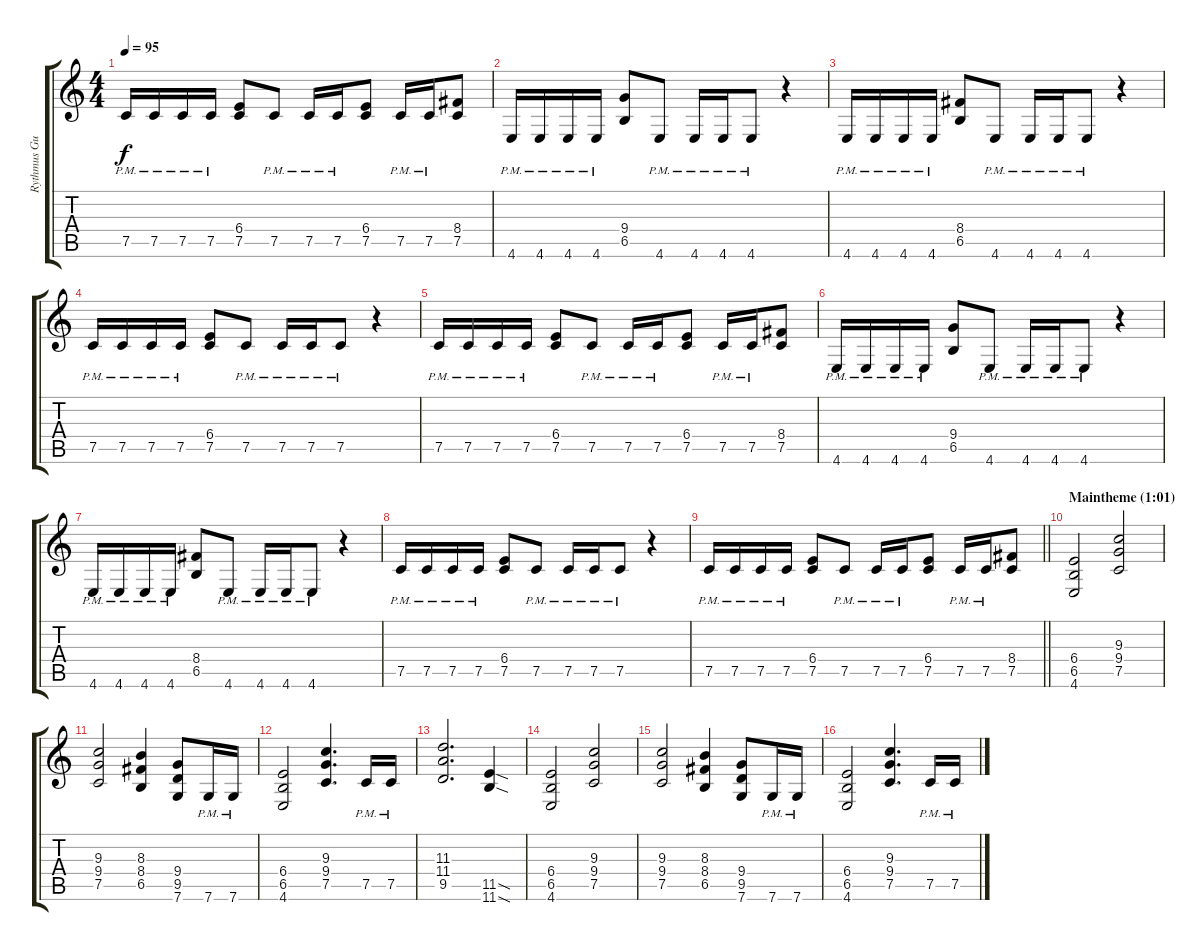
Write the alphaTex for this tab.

\track ("Rythmus Guitar 1" "Rythmus Gu") {instrument distortionguitar}
\staff {score tabs}
\tuning (C4 G3 Eb3 Bb2 F2 C2) {hide}
\ts (4 4)
\tempo 95
\clef g2
\ks c
7.5{pm}.16{dy f} 7.5{pm}.16 7.5{pm}.16 7.5{pm}.16 (6.4 7.5).8 7.5{pm}.8 7.5{pm}.16 7.5{pm}.16 (6.4 7.5).8 7.5{pm}.16 7.5{pm}.16 (8.4 7.5).8 |
4.6{pm}.16 4.6{pm}.16 4.6{pm}.16 4.6{pm}.16 (9.4 6.5).8 4.6{pm}.8 4.6{pm}.16 4.6{pm}.16 4.6{pm}.8 r.4 |
4.6{pm}.16 4.6{pm}.16 4.6{pm}.16 4.6{pm}.16 (8.4 6.5).8 4.6{pm}.8 4.6{pm}.16 4.6{pm}.16 4.6{pm}.8 r.4 |
7.5{pm}.16 7.5{pm}.16 7.5{pm}.16 7.5{pm}.16 (6.4 7.5).8 7.5{pm}.8 7.5{pm}.16 7.5{pm}.16 7.5{pm}.8 r.4 |
7.5{pm}.16 7.5{pm}.16 7.5{pm}.16 7.5{pm}.16 (6.4 7.5).8 7.5{pm}.8 7.5{pm}.16 7.5{pm}.16 (6.4 7.5).8 7.5{pm}.16 7.5{pm}.16 (8.4 7.5).8 |
4.6{pm}.16 4.6{pm}.16 4.6{pm}.16 4.6{pm}.16 (9.4 6.5).8 4.6{pm}.8 4.6{pm}.16 4.6{pm}.16 4.6{pm}.8 r.4 |
4.6{pm}.16 4.6{pm}.16 4.6{pm}.16 4.6{pm}.16 (8.4 6.5).8 4.6{pm}.8 4.6{pm}.16 4.6{pm}.16 4.6{pm}.8 r.4 |
7.5{pm}.16 7.5{pm}.16 7.5{pm}.16 7.5{pm}.16 (6.4 7.5).8 7.5{pm}.8 7.5{pm}.16 7.5{pm}.16 7.5{pm}.8 r.4 |
\barLineRight lightlight
7.5{pm}.16 7.5{pm}.16 7.5{pm}.16 7.5{pm}.16 (6.4 7.5).8 7.5{pm}.8 7.5{pm}.16 7.5{pm}.16 (6.4 7.5).8 7.5{pm}.16 7.5{pm}.16 (8.4 7.5).8 |
\section ("" "Maintheme (1:01)")
(6.4 6.5 4.6).2 (9.3 9.4 7.5).2 |
(9.3 9.4 7.5).2 (8.3 8.4 6.5).4 (9.4 9.5 7.6).8 7.6{pm}.16 7.6{pm}.16 |
(6.4 6.5 4.6).2 (9.3 9.4 7.5).4{d} 7.5{pm}.16 7.5{pm}.16 |
(11.3 11.4 9.5).2{d} (11.5{sod} 11.6{sod}).4 |
(6.4 6.5 4.6).2 (9.3 9.4 7.5).2 |
(9.3 9.4 7.5).2 (8.3 8.4 6.5).4 (9.4 9.5 7.6).8 7.6{pm}.16 7.6{pm}.16 |
(6.4 6.5 4.6).2 (9.3 9.4 7.5).4{d} 7.5{pm}.16 7.5{pm}.16
